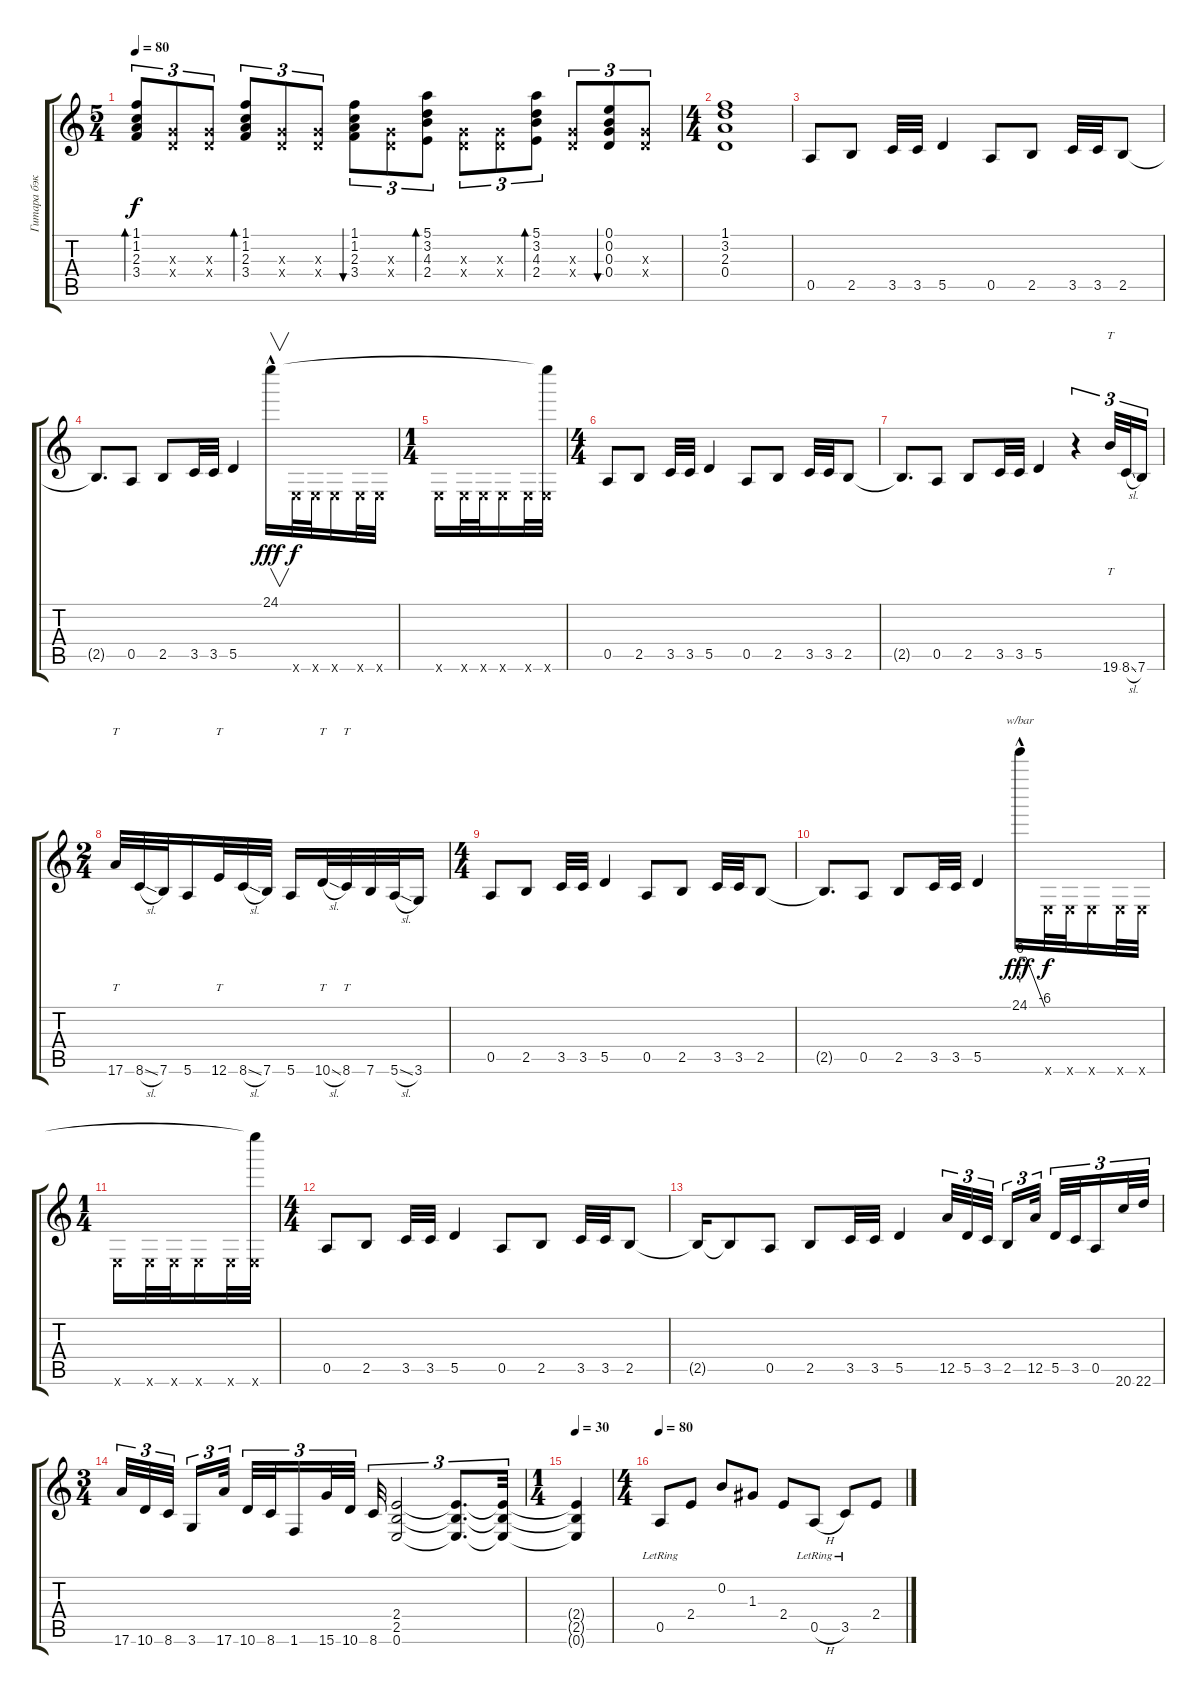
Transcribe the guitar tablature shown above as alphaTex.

\track ("Гитара бэк" "Гитара бэк") {instrument acousticguitarsteel}
\staff {score tabs}
\tuning (E4 B3 G3 D3 A2 E2) {hide}
\ts (5 4)
\tempo 80
\clef g2
\ks c
(1.1 1.2 2.3 3.4).8{tu (3 2) bd 30 dy f} (0.3{x} 0.4{x}).8{tu (3 2)} (0.3{x} 0.4{x}).8{tu (3 2)} (1.1 1.2 2.3 3.4).8{tu (3 2) bd 30} (0.3{x} 0.4{x}).8{tu (3 2)} (0.3{x} 0.4{x}).8{tu (3 2)} (1.1 1.2 2.3 3.4).8{tu (3 2) bu 30} (0.3{x} 0.4{x}).8{tu (3 2)} (5.1 3.2 4.3 2.4).8{tu (3 2) bd 30} (0.3{x} 0.4{x}).8{tu (3 2)} (0.3{x} 0.4{x}).8{tu (3 2)} (5.1 3.2 4.3 2.4).8{tu (3 2) bd 30} (0.3{x} 0.4{x}).8{tu (3 2)} (0.1 0.2 0.3 0.4).8{tu (3 2) bu 30} (0.3{x} 0.4{x}).8{tu (3 2)} |
\ts (4 4)
(1.1 3.2 2.3 0.4).1 |
0.5.8{volume 8 instrument distortionguitar} 2.5.8 3.5.32 3.5.32 5.5.4 0.5.8 2.5.8 3.5.32 3.5.32 2.5.8 |
2.5{t}.8{d} 0.5.8 2.5.8 3.5.32 3.5.32 5.5.4 24.1{hac}.16{v dy fff} 0.6{x}.32{dy f} 0.6{x}.32 0.6{x}.16 0.6{x}.32 0.6{x}.32 |
\ts (1 4)
0.6{x}.16 0.6{x}.32 0.6{x}.32 0.6{x}.16 0.6{x}.32 (24.1{t} 0.6{x}).32 |
\ts (4 4)
0.5.8 2.5.8 3.5.32 3.5.32 5.5.4 0.5.8 2.5.8 3.5.32 3.5.32 2.5.8 |
2.5{t}.8{d} 0.5.8 2.5.8 3.5.32 3.5.32 5.5.4 r.4{tu (3 2) volume 9 instrument overdrivenguitar} 19.6.32{tt tu (3 2)} 8.6{sl}.32{tu (3 2)} 7.6.16{tu (3 2)} |
\ts (2 4)
17.6.32{tt} 8.6{sl}.32 7.6.32 5.6.16 12.6.32{tt} 8.6{sl}.32 7.6.32 5.6.16 10.6{sl}.32{tt} 8.6.32{tt} 7.6.32 5.6{sl}.32 3.6.16 |
\ts (4 4)
0.5.8{volume 13 instrument distortionguitar} 2.5.8 3.5.32 3.5.32 5.5.4 0.5.8 2.5.8 3.5.32 3.5.32 2.5.8 |
2.5{t}.8{d} 0.5.8 2.5.8 3.5.32 3.5.32 5.5.4 24.1{hac}.16{tbe (custom default 0 24 15 24 60 -24) dy fff} 0.6{x}.32{dy f} 0.6{x}.32 0.6{x}.16 0.6{x}.32 0.6{x}.32 |
\ts (1 4)
0.6{x}.16 0.6{x}.32 0.6{x}.32 0.6{x}.16 0.6{x}.32 (24.1{t} 0.6{x}).32 |
\ts (4 4)
0.5.8 2.5.8 3.5.32 3.5.32 5.5.4 0.5.8 2.5.8 3.5.32 3.5.32 2.5.8 |
2.5{t}.16 2.5{t}.8 0.5.8 2.5.8 3.5.32 3.5.32 5.5.4 12.5.32{tu (3 2) instrument overdrivenguitar} 5.5.32{tu (3 2)} 3.5.32{tu (3 2) beam splitsecondary} 2.5.16{tu (3 2)} 12.5.32{tu (3 2) beam splitsecondary} 5.5.32{tu (3 2)} 3.5.32{tu (3 2)} 0.5.16{tu (3 2)} 20.6.32{tu (3 2)} 22.6.32{tu (3 2)} |
\ts (3 4)
17.6.32{tu (3 2)} 10.6.32{tu (3 2)} 8.6.32{tu (3 2) beam splitsecondary} 3.6.16{tu (3 2)} 17.6.32{tu (3 2) beam splitsecondary} 10.6.32{tu (3 2)} 8.6.32{tu (3 2)} 1.6.16{tu (3 2)} 15.6.32{tu (3 2)} 10.6.32{tu (3 2)} 8.6.32{tu (3 2)} (2.4 2.5 0.6).2{tu (3 2)} (2.4{t} 2.5{t} 0.6{t}).8{d tu (3 2)} (2.4{t} 2.5{t} 0.6{t}).32{tu (3 2)} |
\ts (1 4)
\tempo 30
(2.4{t} 2.5{t} 0.6{t}).4 |
\ts (4 4)
\tempo 80
0.5{lr}.8{volume 13 instrument acousticguitarsteel} 2.4.8 0.2.8 1.3.8 2.4.8 0.5{h lr}.8 3.5{lr}.8 2.4.8
